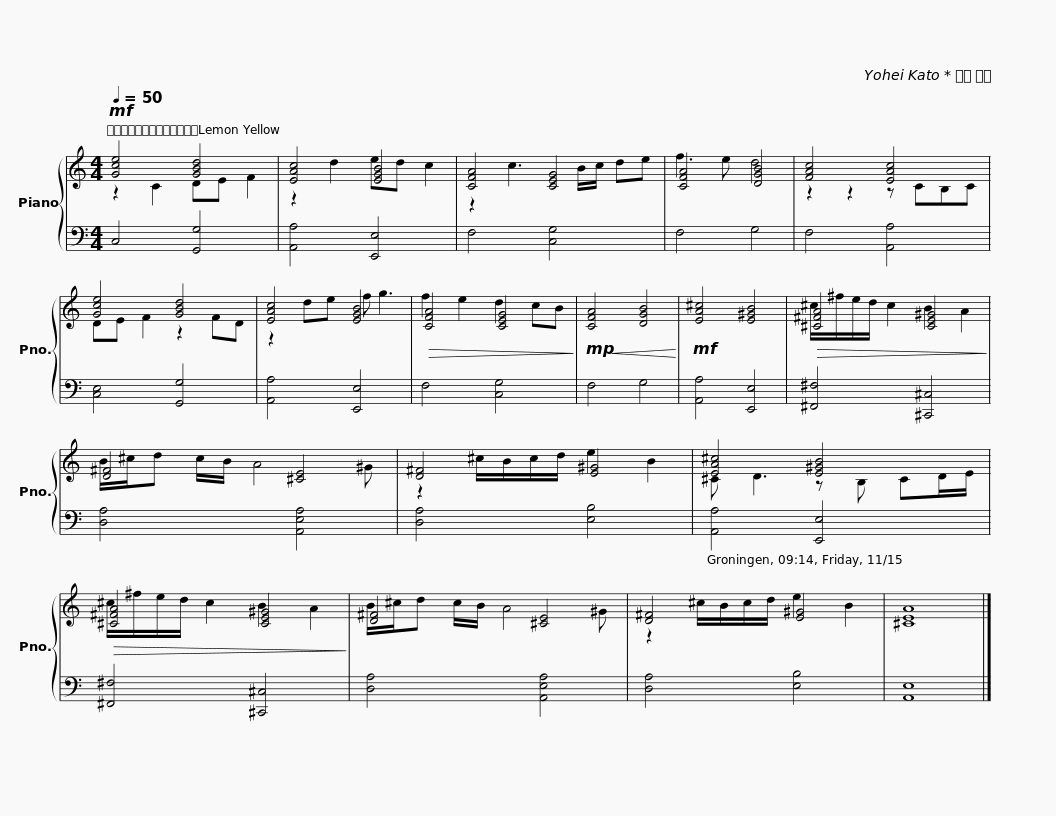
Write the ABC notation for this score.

X:1
%%score { ( 1 2 ) | 3 }
L:1/8
Q:1/4=50
M:4/4
I:linebreak $
K:C
V:1 treble
V:2 treble
V:3 bass
V:1
!mf! [Gce]4 [GBd]4 | [EAc]4 [EGB]4 | [CFA]4 [CEG]4 | [CFA]4 [DGB]4 | [FAc]4 [EAc]4 | %5
 [Gce]4 [GBd]4 | [EAc]4 [EGB]4 |$!>(! [CFA]4 [CEG]4!>)! |!mp!!<(! [CFA]4 [DGB]4!<)! |!mf! [EA^c]4 [E^GB]4 | %10
!>(! [^C^FA]4 [CE^G]4!>)! | [D^F]4 [^CE]4 | [D^F]4 [E^G]4 |$ [EA^c]4 [E^GB]4 |!>(! [^C^FA]4 [CE^G]4!>)! | %15
 [D^F]4 [^CE]4 | [D^F]4 [E^G]4 | [^CEA]8 |] %18
V:2
 z2 C2 DE F2 | z2 d2 ed c2 | z2 c3 B/c/ de | f3 e d4 | z2 z2 z CB,C | %5
 DE F2 z2 FD | z2 de f g3 |$ f2 e2 d2 cB | x8 | x8 | %10
 ^c/^f/e/d/ c2 B2 A2 | B/^c/d c/B/ A4 ^G | z2 ^c/B/c/d/ e2 B2 |$ ^C D3 z B, CD/E/ | ^c/^f/e/d/ c2 B2 A2 | %15
 B/^c/d c/B/ A4 ^G | z2 ^c/B/c/d/ e2 B2 | x8 |] %18
V:3
 C,4 [G,,G,]4 | [A,,A,]4 [E,,E,]4 | F,4 [C,G,]4 | F,4 G,4 | F,4 [A,,A,]4 | %5
 [C,E,]4 [G,,G,]4 | [A,,A,]4 [E,,E,]4 |$ F,4 [C,G,]4 | F,4 G,4 | [A,,A,]4 [E,,E,]4 | %10
 [^F,,^F,]4 [^C,,^C,]4 | [D,A,]4 [A,,E,A,]4 | [D,A,]4 [E,B,]4 |$ [A,,A,]4 [E,,E,]4 | [^F,,^F,]4 [^C,,^C,]4 | %15
 [D,A,]4 [A,,E,A,]4 | [D,A,]4 [E,B,]4 | [A,,E,]8 |] %18
